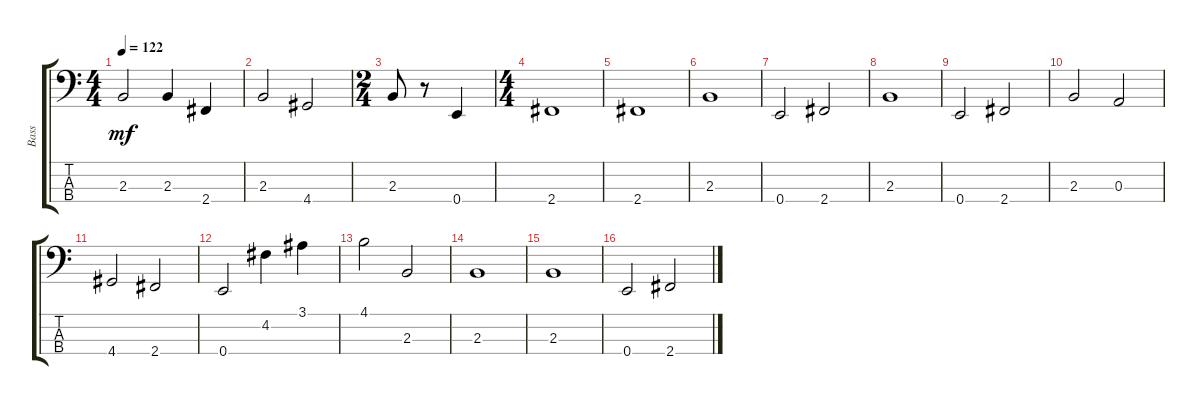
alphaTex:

\track ("Bass" "Bass") {instrument fretlessbass}
\staff {score tabs}
\tuning (G2 D2 A1 E1) {hide}
\ts (4 4)
\tempo 122
\clef f4
\ks c
2.3.2{dy mf} 2.3.4 2.4.4 |
2.3.2 4.4.2 |
\ts (2 4)
2.3.8 r.8 0.4.4 |
\ts (4 4)
2.4.1 |
2.4.1 |
2.3.1 |
0.4.2 2.4.2 |
2.3.1 |
0.4.2 2.4.2 |
2.3.2 0.3.2 |
4.4.2 2.4.2 |
0.4.2 4.2.4 3.1.4 |
4.1.2 2.3.2 |
2.3.1 |
2.3.1 |
0.4.2 2.4.2
